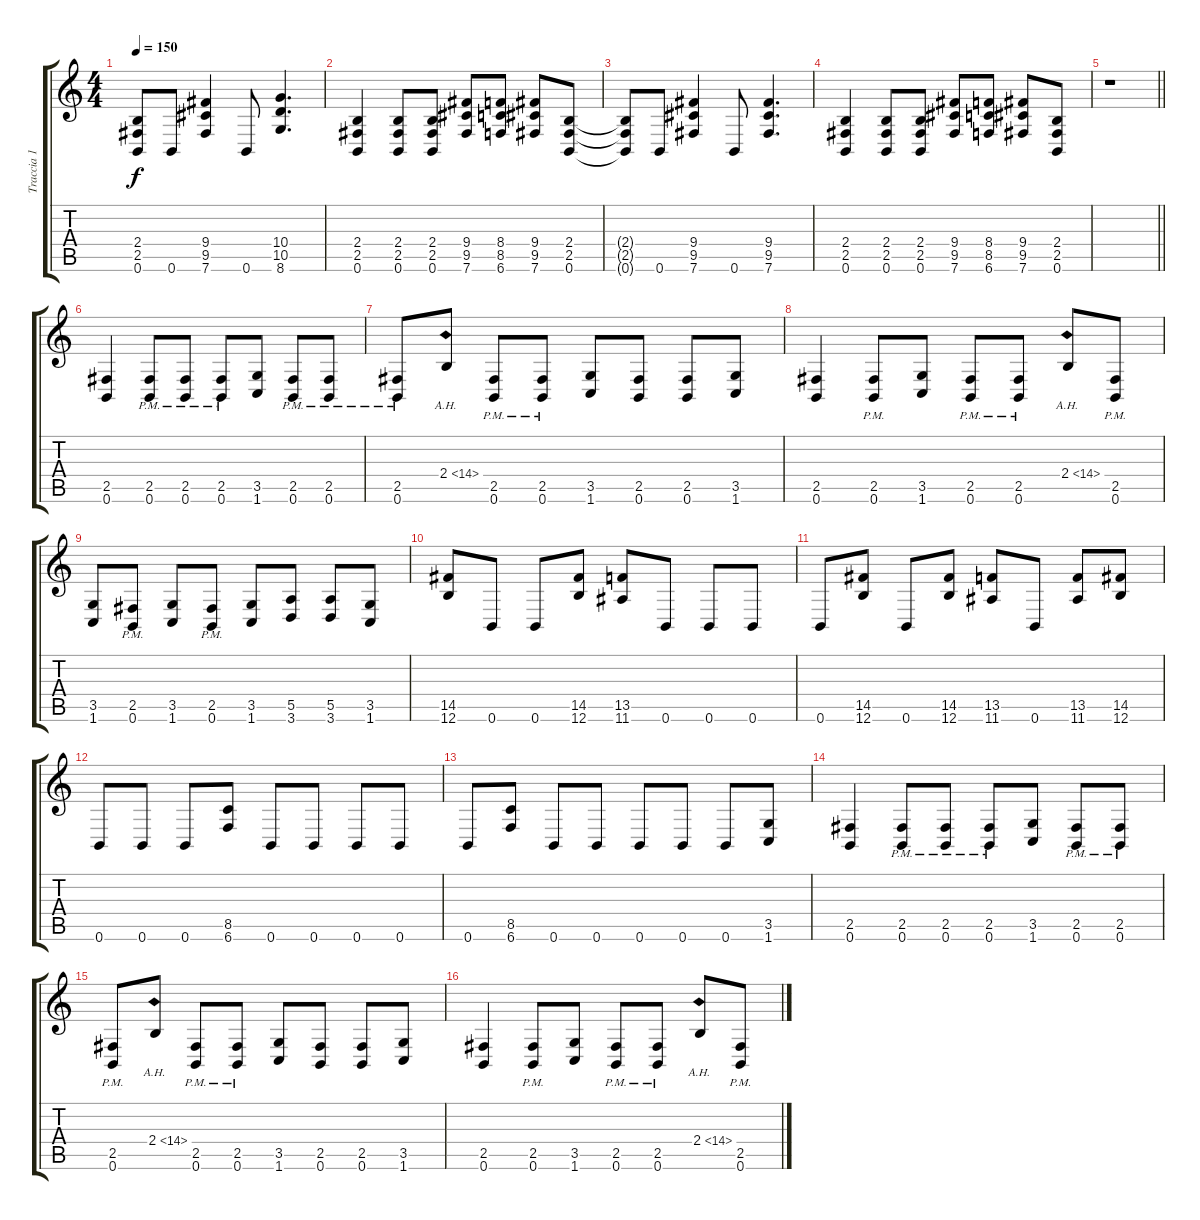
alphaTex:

\track ("Traccia 1" "Traccia 1") {instrument distortionguitar}
\staff {score tabs}
\tuning (B3 Gb3 D3 A2 E2 B1) {hide}
\ts (4 4)
\tempo 150
\clef g2
\ks c
(2.4{t} 2.5{t} 0.6{t}).8{dy f} 0.6.8 (9.4 9.5 7.6).4 0.6.8 (10.4 10.5 8.6).4{d} |
(2.4 2.5 0.6).4 (2.4 2.5 0.6).8 (2.4 2.5 0.6).8 (9.4 9.5 7.6).8 (8.4 8.5 6.6).8 (9.4 9.5 7.6).8 (2.4 2.5 0.6).8 |
(2.4{t} 2.5{t} 0.6{t}).8 0.6.8 (9.4 9.5 7.6).4 0.6.8 (9.4 9.5 7.6).4{d} |
(2.4 2.5 0.6).4 (2.4 2.5 0.6).8 (2.4 2.5 0.6).8 (9.4 9.5 7.6).8 (8.4 8.5 6.6).8 (9.4 9.5 7.6).8 (2.4 2.5 0.6).8 |
\barLineRight lightlight
r.1 |
\section ("" "")
(2.5 0.6).4 (2.5{pm} 0.6{pm}).8 (2.5{pm} 0.6{pm}).8 (2.5{pm} 0.6{pm}).8 (3.5 1.6).8 (2.5{pm} 0.6{pm}).8 (2.5{pm} 0.6{pm}).8 |
(2.5{pm} 0.6{pm}).8 2.4{ah 12}.8 (2.5{pm} 0.6{pm}).8 (2.5{pm} 0.6{pm}).8 (3.5 1.6).8 (2.5 0.6).8 (2.5 0.6).8 (3.5 1.6).8 |
(2.5 0.6).4 (2.5{pm} 0.6{pm}).8 (3.5 1.6).8 (2.5{pm} 0.6{pm}).8 (2.5{pm} 0.6{pm}).8 2.4{ah 12}.8 (2.5{pm} 0.6{pm}).8 |
(3.5 1.6).8 (2.5{pm} 0.6{pm}).8 (3.5 1.6).8 (2.5{pm} 0.6).8 (3.5 1.6).8 (5.5 3.6).8 (5.5 3.6).8 (3.5 1.6).8 |
(14.5 12.6).8 0.6.8 0.6.8 (14.5 12.6).8 (13.5 11.6).8 0.6.8 0.6.8 0.6.8 |
0.6.8 (14.5 12.6).8 0.6.8 (14.5 12.6).8 (13.5 11.6).8 0.6.8 (13.5 11.6).8 (14.5 12.6).8 |
0.6.8 0.6.8 0.6.8 (8.5 6.6).8 0.6.8 0.6.8 0.6.8 0.6.8 |
0.6.8 (8.5 6.6).8 0.6.8 0.6.8 0.6.8 0.6.8 0.6.8 (3.5 1.6).8 |
(2.5 0.6).4 (2.5{pm} 0.6{pm}).8 (2.5{pm} 0.6{pm}).8 (2.5{pm} 0.6{pm}).8 (3.5 1.6).8 (2.5{pm} 0.6{pm}).8 (2.5{pm} 0.6{pm}).8 |
(2.5{pm} 0.6{pm}).8 2.4{ah 12}.8 (2.5{pm} 0.6{pm}).8 (2.5{pm} 0.6{pm}).8 (3.5 1.6).8 (2.5 0.6).8 (2.5 0.6).8 (3.5 1.6).8 |
(2.5 0.6).4 (2.5{pm} 0.6{pm}).8 (3.5 1.6).8 (2.5{pm} 0.6{pm}).8 (2.5{pm} 0.6{pm}).8 2.4{ah 12}.8 (2.5{pm} 0.6{pm}).8
